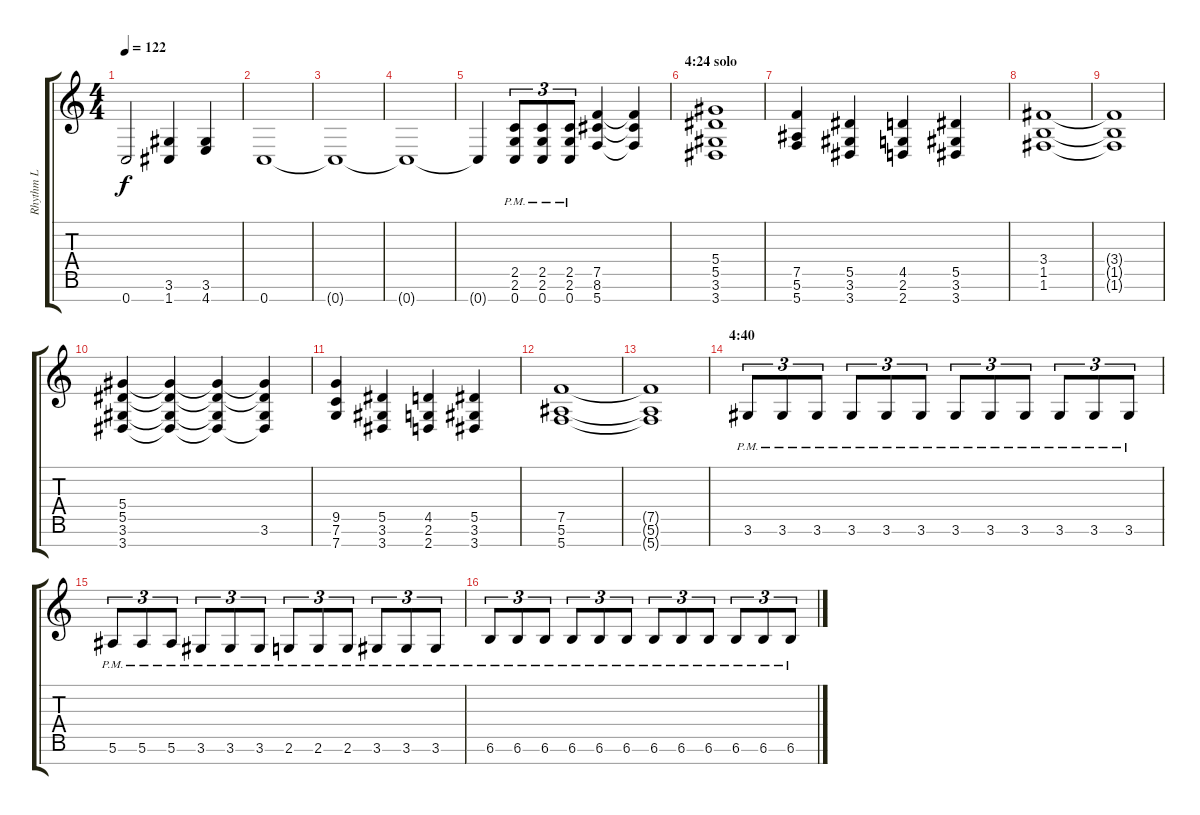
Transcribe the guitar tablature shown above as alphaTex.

\track ("Rhythm L" "Rhythm L") {instrument overdrivenguitar}
\staff {score tabs}
\tuning (F4 C4 Ab3 Eb3 Bb2 F2 C2) {hide}
\ts (4 4)
\tempo 122
\clef g2
\ks c
0.7{t}.2{dy f} (3.6 1.7).4 (3.6 4.7).4 |
0.7.1 |
0.7{t}.1 |
0.7{t}.1 |
0.7{t}.4 (2.5{pm} 2.6{pm} 0.7{pm}).8{tu (3 2)} (2.5{pm} 2.6{pm} 0.7{pm}).8{tu (3 2)} (2.5{pm} 2.6{pm} 0.7{pm}).8{tu (3 2)} (7.5 8.6 5.7).4 (7.5{t} 8.6{t} 5.7{t}).4 |
\section ("" "4:24 solo")
(5.4 5.5 3.6 3.7).1 |
(7.5 5.6 5.7).4 (5.5 3.6 3.7).4 (4.5 2.6 2.7).4 (5.5 3.6 3.7).4 |
(3.4 1.5 1.6).1 |
(3.4{t} 1.5{t} 1.6{t}).1 |
(5.4 5.5 3.6 3.7).4 (5.4{t} 5.5{t} 3.6{t} 3.7{t}).4 (5.4{t} 5.5{t} 3.6{t} 3.7{t}).4 (5.4{t} 5.5{t} 3.6 3.7{t}).4 |
(9.5 7.6 7.7).4 (5.5 3.6 3.7).4 (4.5 2.6 2.7).4 (5.5 3.6 3.7).4 |
(7.5 5.6 5.7).1 |
(7.5{t} 5.6{t} 5.7{t}).1 |
\section ("" "4:40")
3.6{pm}.8{tu (3 2)} 3.6{pm}.8{tu (3 2)} 3.6{pm}.8{tu (3 2)} 3.6{pm}.8{tu (3 2)} 3.6{pm}.8{tu (3 2)} 3.6{pm}.8{tu (3 2)} 3.6{pm}.8{tu (3 2)} 3.6{pm}.8{tu (3 2)} 3.6{pm}.8{tu (3 2)} 3.6{pm}.8{tu (3 2)} 3.6{pm}.8{tu (3 2)} 3.6{pm}.8{tu (3 2)} |
5.6{pm}.8{tu (3 2)} 5.6{pm}.8{tu (3 2)} 5.6{pm}.8{tu (3 2)} 3.6{pm}.8{tu (3 2)} 3.6{pm}.8{tu (3 2)} 3.6{pm}.8{tu (3 2)} 2.6{pm}.8{tu (3 2)} 2.6{pm}.8{tu (3 2)} 2.6{pm}.8{tu (3 2)} 3.6{pm}.8{tu (3 2)} 3.6{pm}.8{tu (3 2)} 3.6{pm}.8{tu (3 2)} |
6.6{pm}.8{tu (3 2)} 6.6{pm}.8{tu (3 2)} 6.6{pm}.8{tu (3 2)} 6.6{pm}.8{tu (3 2)} 6.6{pm}.8{tu (3 2)} 6.6{pm}.8{tu (3 2)} 6.6{pm}.8{tu (3 2)} 6.6{pm}.8{tu (3 2)} 6.6{pm}.8{tu (3 2)} 6.6{pm}.8{tu (3 2)} 6.6{pm}.8{tu (3 2)} 6.6{pm}.8{tu (3 2)}
